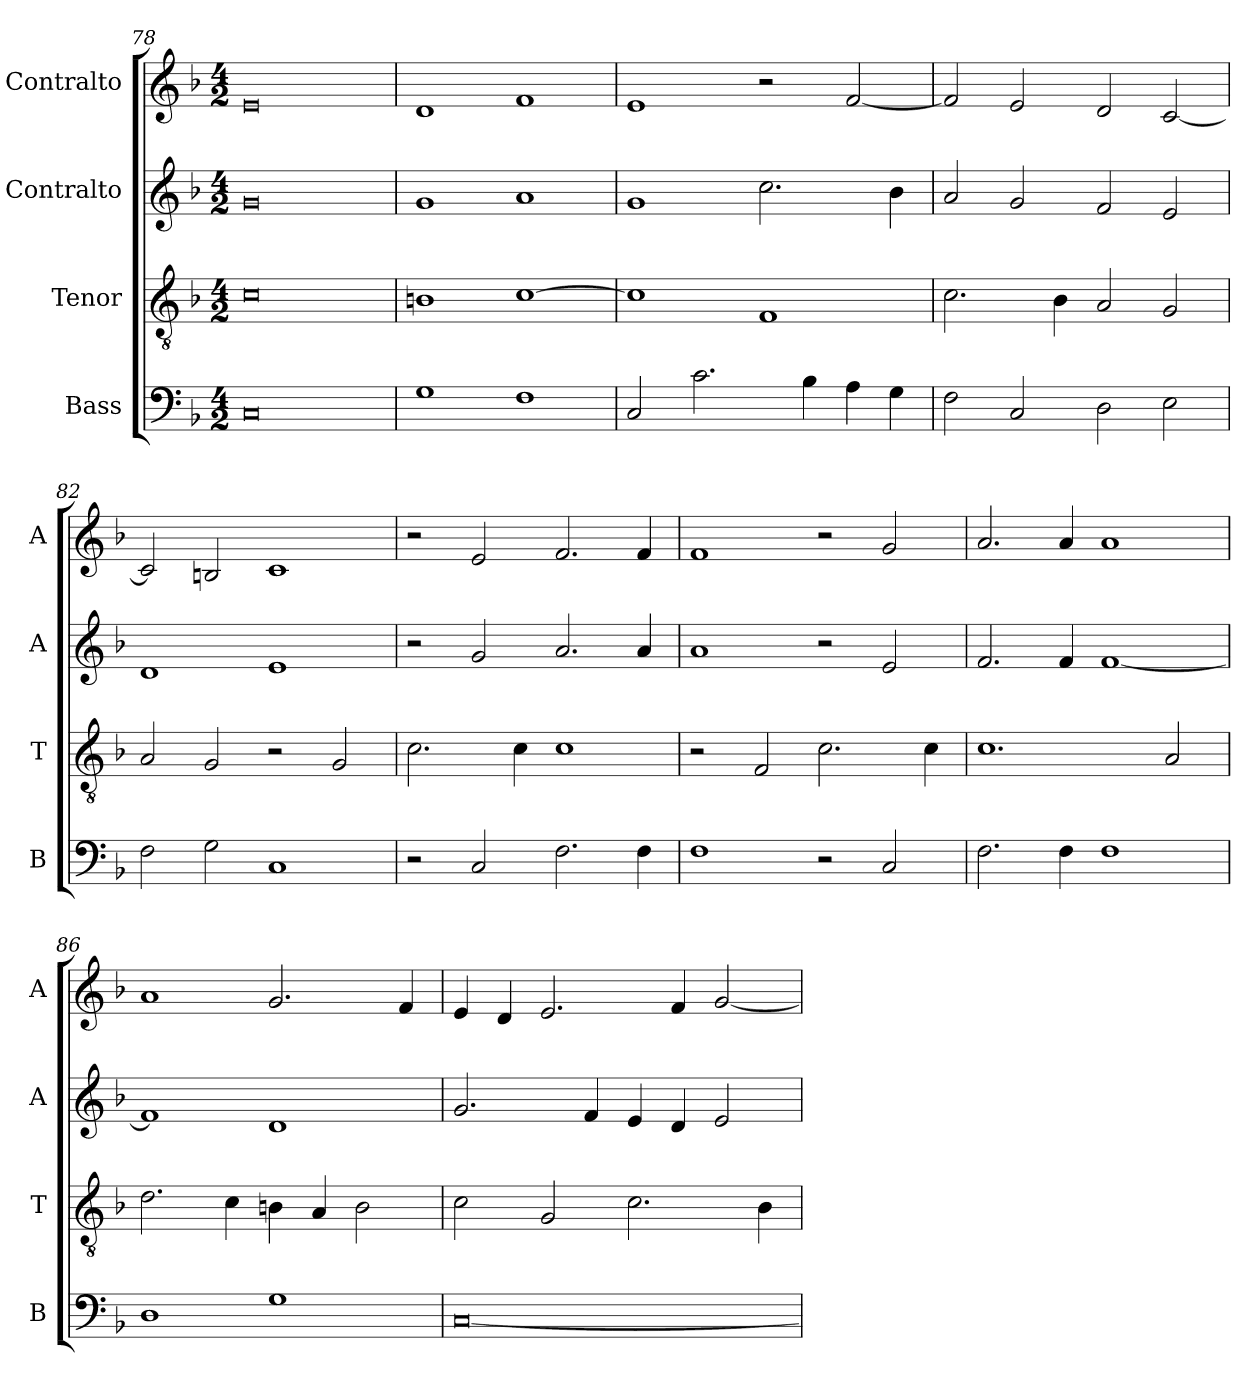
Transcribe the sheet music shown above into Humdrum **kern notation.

**kern	**kern	**kern	**kern
*part4	*part3	*part2	*part1
*staff4	*staff3	*staff2	*staff1
*I"Bass	*I"Tenor	*I"Contralto	*I"Contralto
*I'B	*I'T	*I'A	*I'A
*clefF4	*clefGv2	*clefG2	*clefG2
*k[b-]	*k[b-]	*k[b-]	*k[b-]
*F:ion	*F:ion	*F:ion	*F:ion
*M4/2	*M4/2	*M4/2	*M4/2
=78	=78	=78	=78
0C	0c	0g	0e
=79	=79	=79	=79
1G	1Bn	1g	1d
1F	[1c	1a	1f
=80	=80	=80	=80
2C	1c]	1g	1e
2.c	.	.	.
.	1F	2.cc	2r
4B-	.	.	.
4A	.	.	[2f
4G	.	4b-	.
=81	=81	=81	=81
2F	2.c	2a	2f]
2C	.	2g	2e
.	4B-	.	.
2D	2A	2f	2d
2E	2G	2e	[2c
=82	=82	=82	=82
2F	2A	1d	2c]
2G	2G	.	2Bn
1C	2r	1e	1c
.	2G	.	.
=83	=83	=83	=83
2r	2.c	2r	2r
2C	.	2g	2e
.	4c	.	.
2.F	1c	2.a	2.f
4F	.	4a	4f
=84	=84	=84	=84
1F	2r	1a	1f
.	2F	.	.
2r	2.c	2r	2r
2C	.	2e	2g
.	4c	.	.
=85	=85	=85	=85
2.F	1.c	2.f	2.a
4F	.	4f	4a
1F	.	[1f	1a
.	2A	.	.
=86	=86	=86	=86
1D	2.d	1f]	1a
.	4c	.	.
1G	4Bn	1d	2.g
.	4A	.	.
.	2B	.	.
.	.	.	4f
=87	=87	=87	=87
[0C	2c	2.g	4e
.	.	.	4d
.	2G	.	2.e
.	.	4f	.
.	2.c	4e	.
.	.	4d	4f
.	.	2e	[2g
.	4B-	.	.
=	=	=	=
*-	*-	*-	*-
